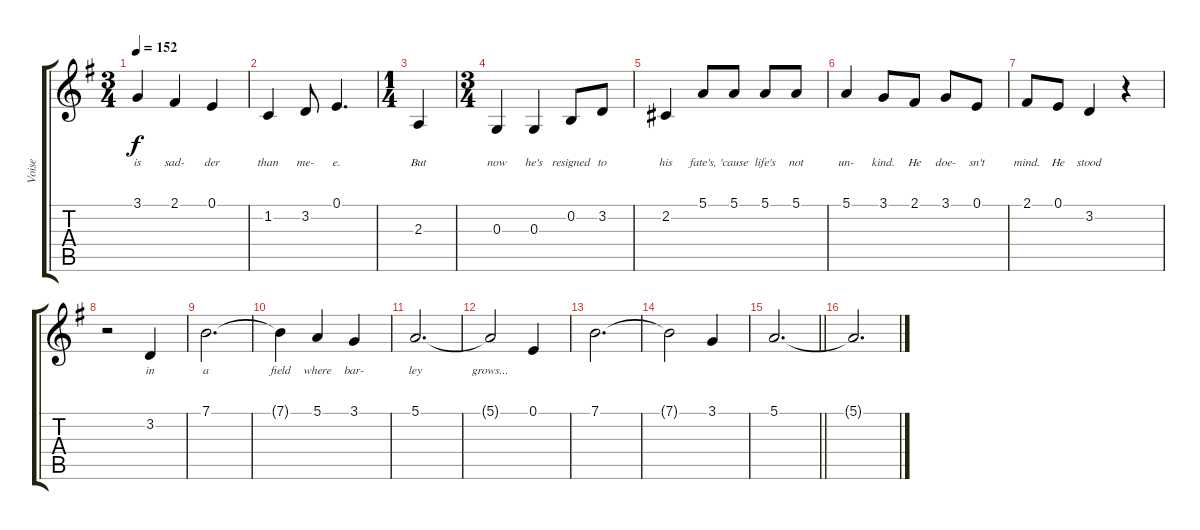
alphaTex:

\track ("Voise" "Voise") {instrument synthvoice}
\staff {score tabs}
\tuning (E4 B3 G3 D3 A2 E2) {hide}
\ts (3 4)
\tempo 152
\clef g2
\ks g
3.1.4{lyrics (0 "is") lyrics (1 "") lyrics (2 "") lyrics (3 "") lyrics (4 "") dy f} 2.1.4{lyrics (0 "sad-") lyrics (1 "") lyrics (2 "") lyrics (3 "") lyrics (4 "")} 0.1.4{lyrics (0 "der") lyrics (1 "") lyrics (2 "") lyrics (3 "") lyrics (4 "")} |
1.2.4{lyrics (0 "than") lyrics (1 "") lyrics (2 "") lyrics (3 "") lyrics (4 "")} 3.2.8{lyrics (0 "me-") lyrics (1 "") lyrics (2 "") lyrics (3 "") lyrics (4 "")} 0.1.4{d lyrics (0 "e.") lyrics (1 "") lyrics (2 "") lyrics (3 "") lyrics (4 "")} |
\ts (1 4)
2.3.4{lyrics (0 "But") lyrics (1 "") lyrics (2 "") lyrics (3 "") lyrics (4 "")} |
\ts (3 4)
0.3.4{lyrics (0 "now") lyrics (1 "") lyrics (2 "") lyrics (3 "") lyrics (4 "")} 0.3.4{lyrics (0 "he's") lyrics (1 "") lyrics (2 "") lyrics (3 "") lyrics (4 "")} 0.2.8{lyrics (0 "resigned") lyrics (1 "") lyrics (2 "") lyrics (3 "") lyrics (4 "")} 3.2.8{lyrics (0 "to") lyrics (1 "") lyrics (2 "") lyrics (3 "") lyrics (4 "")} |
2.2.4{lyrics (0 "his") lyrics (1 "") lyrics (2 "") lyrics (3 "") lyrics (4 "")} 5.1.8{lyrics (0 "fate's,") lyrics (1 "") lyrics (2 "") lyrics (3 "") lyrics (4 "")} 5.1.8{lyrics (0 "'cause") lyrics (1 "") lyrics (2 "") lyrics (3 "") lyrics (4 "")} 5.1.8{lyrics (0 "life's") lyrics (1 "") lyrics (2 "") lyrics (3 "") lyrics (4 "")} 5.1.8{lyrics (0 "not") lyrics (1 "") lyrics (2 "") lyrics (3 "") lyrics (4 "")} |
5.1.4{lyrics (0 "un-") lyrics (1 "") lyrics (2 "") lyrics (3 "") lyrics (4 "")} 3.1.8{lyrics (0 "kind.") lyrics (1 "") lyrics (2 "") lyrics (3 "") lyrics (4 "")} 2.1.8{lyrics (0 "He") lyrics (1 "") lyrics (2 "") lyrics (3 "") lyrics (4 "")} 3.1.8{lyrics (0 "doe-") lyrics (1 "") lyrics (2 "") lyrics (3 "") lyrics (4 "")} 0.1.8{lyrics (0 "sn't") lyrics (1 "") lyrics (2 "") lyrics (3 "") lyrics (4 "")} |
2.1.8{lyrics (0 "mind.") lyrics (1 "") lyrics (2 "") lyrics (3 "") lyrics (4 "")} 0.1.8{lyrics (0 "He") lyrics (1 "") lyrics (2 "") lyrics (3 "") lyrics (4 "")} 3.2.4{lyrics (0 "stood") lyrics (1 "") lyrics (2 "") lyrics (3 "") lyrics (4 "")} r.4 |
r.2 3.2.4{lyrics (0 "in") lyrics (1 "") lyrics (2 "") lyrics (3 "") lyrics (4 "")} |
7.1.2{d lyrics (0 "a") lyrics (1 "") lyrics (2 "") lyrics (3 "") lyrics (4 "")} |
7.1{t}.4{lyrics (0 "field") lyrics (1 "") lyrics (2 "") lyrics (3 "") lyrics (4 "")} 5.1.4{lyrics (0 "where") lyrics (1 "") lyrics (2 "") lyrics (3 "") lyrics (4 "")} 3.1.4{lyrics (0 "bar-") lyrics (1 "") lyrics (2 "") lyrics (3 "") lyrics (4 "")} |
5.1.2{d lyrics (0 "ley") lyrics (1 "") lyrics (2 "") lyrics (3 "") lyrics (4 "")} |
5.1{t}.2{lyrics (0 "grows...") lyrics (1 "") lyrics (2 "") lyrics (3 "") lyrics (4 "")} 0.1.4 |
7.1.2{d} |
7.1{t}.2 3.1.4 |
\barLineRight lightlight
5.1.2{d} |
5.1{t}.2{d}
